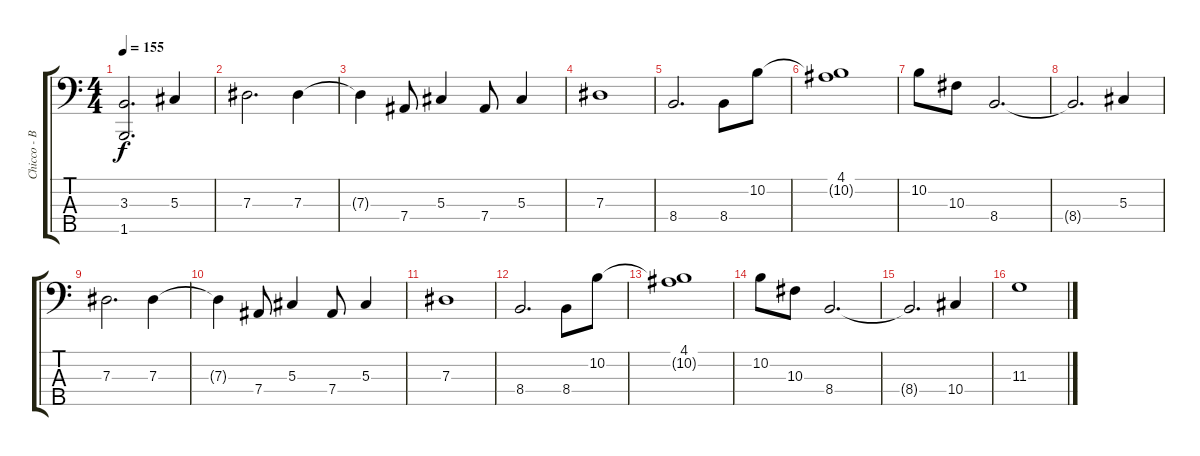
\track ("Chicco - Bass" "Chicco - B") {instrument fretlessbass}
\staff {score tabs}
\tuning (Gb2 Db2 Ab1 Eb1 Bb0) {hide}
\ts (4 4)
\tempo 155
\clef f4
\ks c
(3.3{t} 1.5{t}).2{d dy f} 5.3.4 |
7.3.2{d} 7.3.4 |
7.3{t}.4 7.4.8 5.3.4 7.4.8 5.3.4 |
7.3.1 |
8.4.2{d} 8.4.8 10.2.8 |
(4.1 10.2{t}).1 |
10.2.8 10.3.8 8.4.2{d} |
8.4{t}.2{d} 5.3.4 |
7.3.2{d} 7.3.4 |
7.3{t}.4 7.4.8 5.3.4 7.4.8 5.3.4 |
7.3.1 |
8.4.2{d} 8.4.8 10.2.8 |
(4.1 10.2{t}).1 |
10.2.8 10.3.8 8.4.2{d} |
8.4{t}.2{d} 10.4.4 |
11.3.1
